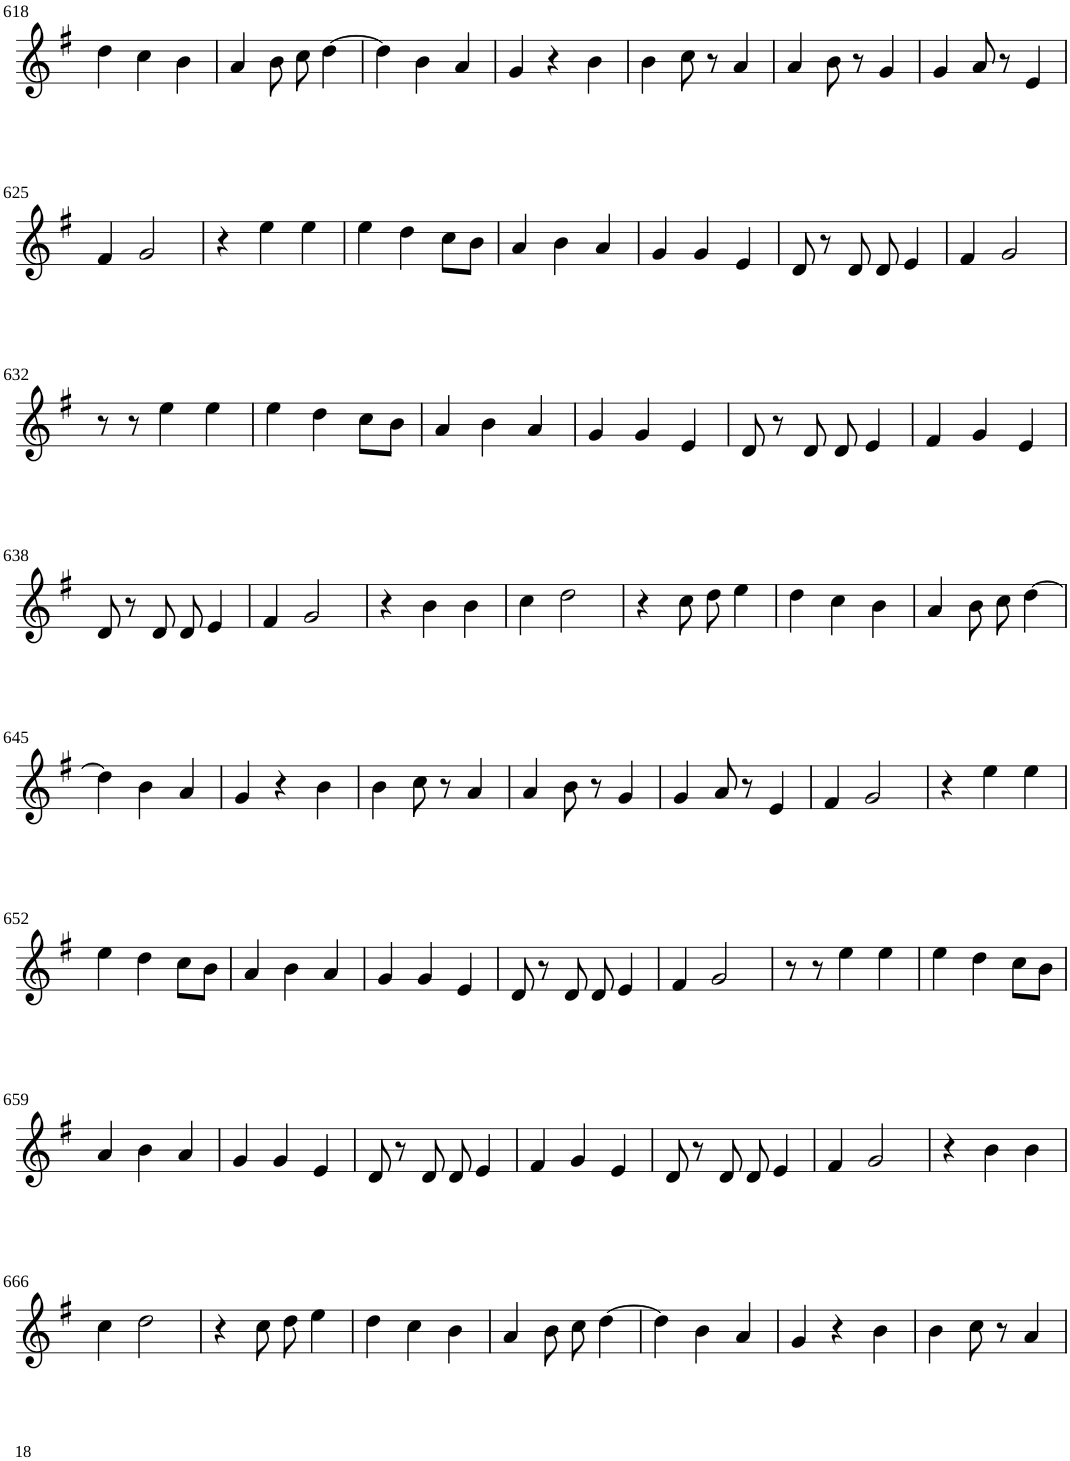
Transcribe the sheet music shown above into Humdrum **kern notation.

**kern
*part1
*staff1
*I"Violin
!!LO:PB:g=z
*clefG2
*k[f#]
*G:
*M6/8
=618
4dd\
4cc\
4b\
=619
4a/
8b\
8cc\
[4dd\
=620
4dd\]
4b\
4a/
=621
4g/
4r
4b\
=622
4b\
8cc\
8r
4a/
=623
4a/
8b\
8r
4g/
=624
4g/
8a/
8r
4e/
!!LO:LB:g=z
=625
4f#/
2g/
=626
4r
4ee\
4ee\
=627
4ee\
4dd\
8cc\L
8b\J
=628
4a/
4b\
4a/
=629
4g/
4g/
4e/
=630
8d/
8r
8d/
8d/
4e/
=631
4f#/
2g/
!!LO:LB:g=z
=632
8r
8r
4ee\
4ee\
=633
4ee\
4dd\
8cc\L
8b\J
=634
4a/
4b\
4a/
=635
4g/
4g/
4e/
=636
8d/
8r
8d/
8d/
4e/
=637
4f#/
4g/
4e/
!!LO:LB:g=z
=638
8d/
8r
8d/
8d/
4e/
=639
4f#/
2g/
=640
4r
4b\
4b\
=641
4cc\
2dd\
=642
4r
8cc\
8dd\
4ee\
=643
4dd\
4cc\
4b\
=644
4a/
8b\
8cc\
[4dd\
!!LO:LB:g=z
=645
4dd\]
4b\
4a/
=646
4g/
4r
4b\
=647
4b\
8cc\
8r
4a/
=648
4a/
8b\
8r
4g/
=649
4g/
8a/
8r
4e/
=650
4f#/
2g/
=651
4r
4ee\
4ee\
!!LO:LB:g=z
=652
4ee\
4dd\
8cc\L
8b\J
=653
4a/
4b\
4a/
=654
4g/
4g/
4e/
=655
8d/
8r
8d/
8d/
4e/
=656
4f#/
2g/
=657
8r
8r
4ee\
4ee\
=658
4ee\
4dd\
8cc\L
8b\J
!!LO:LB:g=z
=659
4a/
4b\
4a/
=660
4g/
4g/
4e/
=661
8d/
8r
8d/
8d/
4e/
=662
4f#/
4g/
4e/
=663
8d/
8r
8d/
8d/
4e/
=664
4f#/
2g/
=665
4r
4b\
4b\
!!LO:LB:g=z
=666
4cc\
2dd\
=667
4r
8cc\
8dd\
4ee\
=668
4dd\
4cc\
4b\
=669
4a/
8b\
8cc\
[4dd\
=670
4dd\]
4b\
4a/
=671
4g/
4r
4b\
=672
4b\
8cc\
8r
4a/
=
*-
